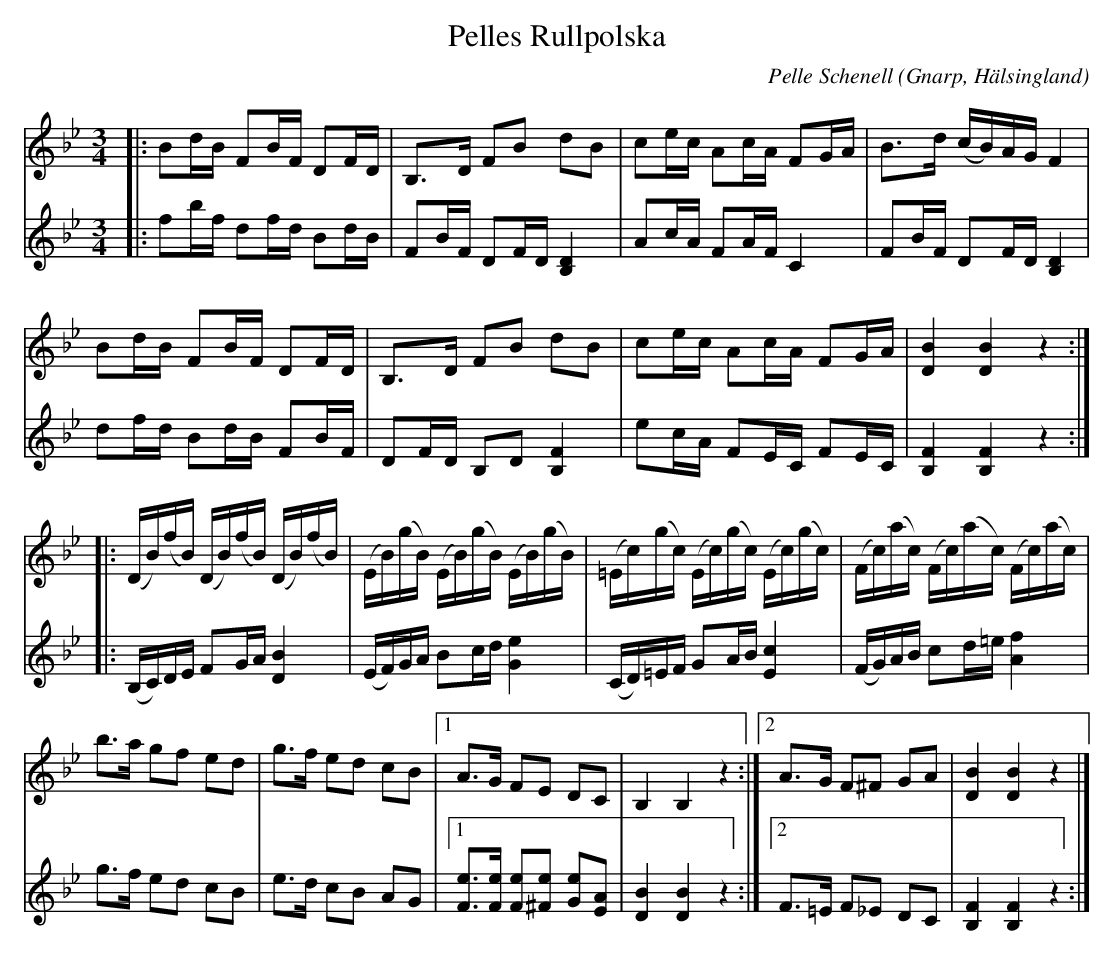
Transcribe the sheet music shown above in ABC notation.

X:1
T:Pelles Rullpolska
C:Pelle Schenell
O:Gnarp, Hälsingland
M:3/4
L:1/16
K:Bb
V:1
|: B2dB F2BF D2FD | B,2>D2 F2B2 d2B2 | c2ec A2cA F2GA | B2>d2 (cB)AG F4 |
B2dB F2BF D2FD | B,2>D2 F2B2 d2B2 | c2ec A2cA F2GA | [D4B4] [D4B4] z4 :|
|: (DB)(fB) (DB)(fB) (DB)(fB) | (EB)(gB) (EB)(gB) (EB)(gB) | (=Ec)(gc) (Ec)(gc) (Ec)(gc) | (Fc)(ac) (Fc)(ac) (Fc)(ac) |
b2>a2 g2f2 e2d2 | g2>f2 e2d2 c2B2 |1 A2>G2 F2E2 D2C2 | B,4 B,4 z4 :|2 A2>G2 F2^F2 G2A2 |[D4B4] [D4B4] z4 |]
V:2
|: f2bf d2fd B2dB | F2BF D2FD [D4B,4] | A2cA F2AF C4 | F2BF D2FD [D4B,4] |
d2fd B2dB F2BF | D2FD B,2D2 [F4B,4] | e2cA F2EC F2EC | [F4B,4] [F4B,4] z4 :|
|: (B,C)DE F2GA [D4B4] | (EF)GA B2cd [e4G4] | (CD)=EF G2AB [c4E4] | (FG)AB c2d=e [f4A4] |
g2>f2 e2d2 c2B2 | e2>d2 c2B2 A2G2 |1 [F2e2]>[F2e2] [F2e2][^F2e2] [G2e2][A2E2] | [D4B4] [D4B4] z4 :|2 F2>=E2 F2_E2 D2C2 | [F4B,4] [F4B,4] z4 :|
